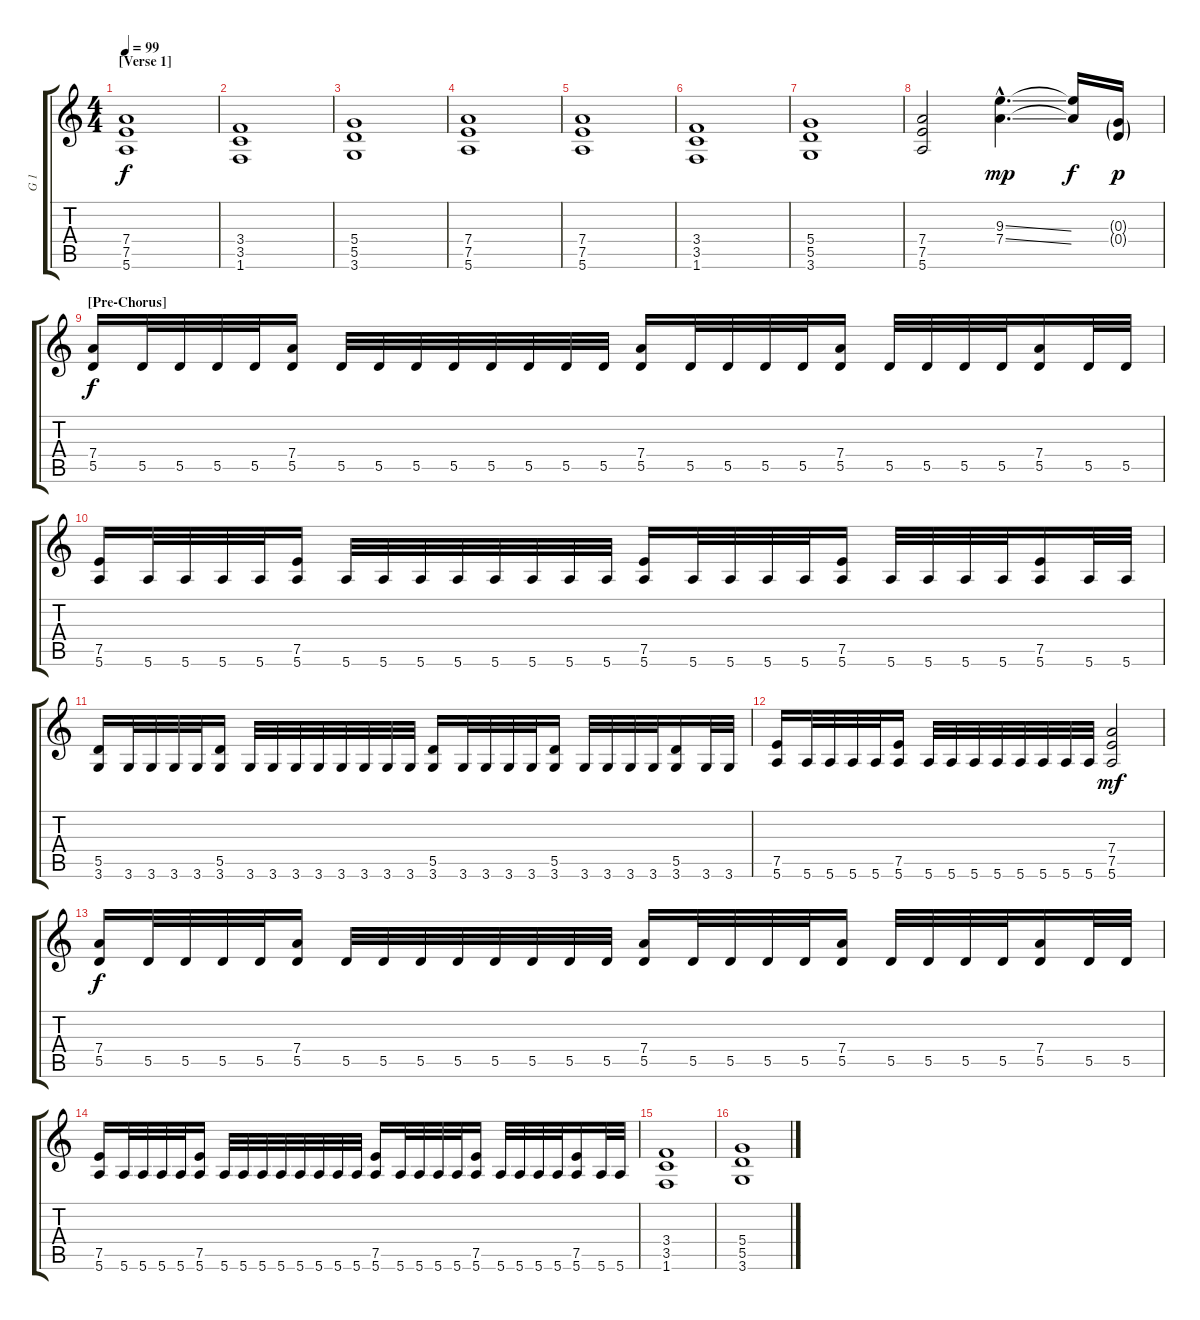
\track ("G 1" "G 1") {instrument distortionguitar}
\staff {score tabs}
\tuning (E4 B3 G3 D3 A2 E2) {hide}
\ts (4 4)
\section ("" "[Verse 1]")
\tempo 99
\clef g2
\ks c
(7.4 7.5 5.6).1{dy f} |
(3.4 3.5 1.6).1 |
(5.4 5.5 3.6).1 |
(7.4 7.5 5.6).1 |
(7.4 7.5 5.6).1 |
(3.4 3.5 1.6).1 |
(5.4 5.5 3.6).1 |
(7.4 7.5 5.6).2 (9.3{ss hac} 7.4{ss hac}).4{d dy mp} (9.3{t} 7.4{t}).16{dy f} (0.3{g} 0.4{g}).16{dy p} |
\section ("" "[Pre-Chorus]")
(7.4 5.5).16{dy f} 5.5.32 5.5.32 5.5.32 5.5.32 (7.4 5.5).16 5.5.32 5.5.32 5.5.32 5.5.32 5.5.32 5.5.32 5.5.32 5.5.32 (7.4 5.5).16 5.5.32 5.5.32 5.5.32 5.5.32 (7.4 5.5).16 5.5.32 5.5.32 5.5.32 5.5.32 (7.4 5.5).16 5.5.32 5.5.32 |
(7.5 5.6).16 5.6.32 5.6.32 5.6.32 5.6.32 (7.5 5.6).16 5.6.32 5.6.32 5.6.32 5.6.32 5.6.32 5.6.32 5.6.32 5.6.32 (7.5 5.6).16 5.6.32 5.6.32 5.6.32 5.6.32 (7.5 5.6).16 5.6.32 5.6.32 5.6.32 5.6.32 (7.5 5.6).16 5.6.32 5.6.32 |
(5.5 3.6).16 3.6.32 3.6.32 3.6.32 3.6.32 (5.5 3.6).16 3.6.32 3.6.32 3.6.32 3.6.32 3.6.32 3.6.32 3.6.32 3.6.32 (5.5 3.6).16 3.6.32 3.6.32 3.6.32 3.6.32 (5.5 3.6).16 3.6.32 3.6.32 3.6.32 3.6.32 (5.5 3.6).16 3.6.32 3.6.32 |
(7.5 5.6).16 5.6.32 5.6.32 5.6.32 5.6.32 (7.5 5.6).16 5.6.32 5.6.32 5.6.32 5.6.32 5.6.32 5.6.32 5.6.32 5.6.32 (7.4 7.5 5.6).2{dy mf} |
(7.4 5.5).16{dy f} 5.5.32 5.5.32 5.5.32 5.5.32 (7.4 5.5).16 5.5.32 5.5.32 5.5.32 5.5.32 5.5.32 5.5.32 5.5.32 5.5.32 (7.4 5.5).16 5.5.32 5.5.32 5.5.32 5.5.32 (7.4 5.5).16 5.5.32 5.5.32 5.5.32 5.5.32 (7.4 5.5).16 5.5.32 5.5.32 |
(7.5 5.6).16 5.6.32 5.6.32 5.6.32 5.6.32 (7.5 5.6).16 5.6.32 5.6.32 5.6.32 5.6.32 5.6.32 5.6.32 5.6.32 5.6.32 (7.5 5.6).16 5.6.32 5.6.32 5.6.32 5.6.32 (7.5 5.6).16 5.6.32 5.6.32 5.6.32 5.6.32 (7.5 5.6).16 5.6.32 5.6.32 |
(3.4 3.5 1.6).1 |
(5.4 5.5 3.6).1
